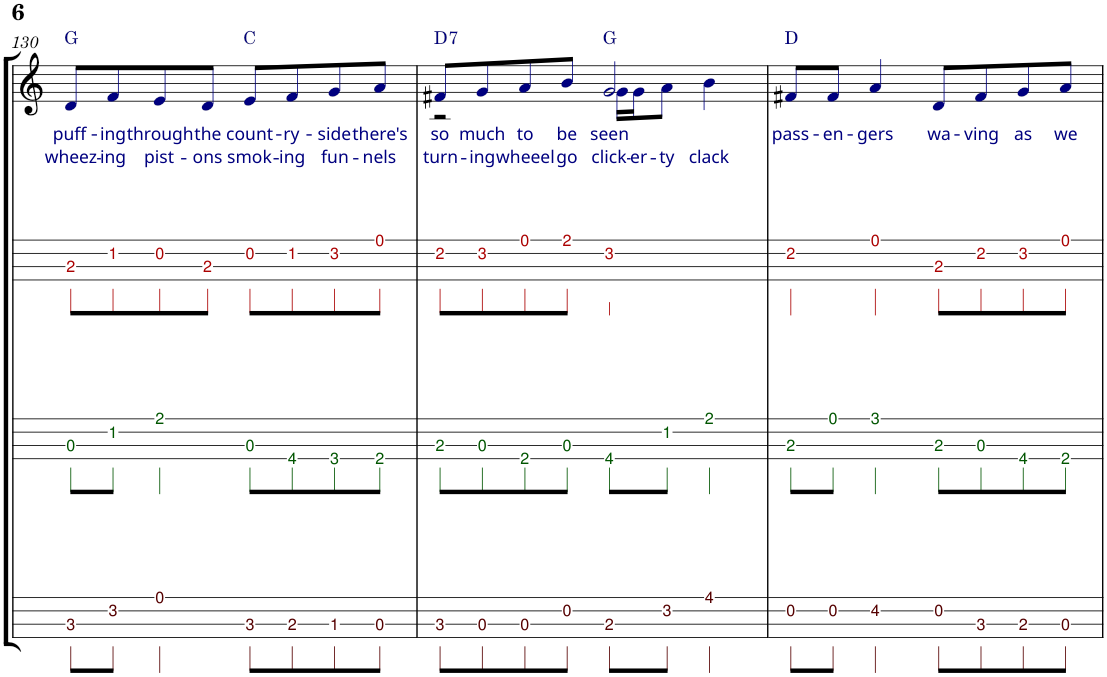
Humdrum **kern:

**kern	**kern	**kern	**kern	**text	**text	**harte	**kern
*part5	*part4	*part3	*part2	*part2	*part2	*part2	*part1
*staff5	*staff4	*staff3	*staff2	*staff2	*staff2	*	*staff1
*I"Bass Guitar	*I"Ukulele	*I"Ukulele	*I"Mandolin	*	*	*	*I"Glockenspiel
*	*	*	*	*	*	*	*I'Gsp
!!LO:PB:g=z
*	*	*	*clefG2	*	*	*	*clefG2
*	*	*	*	*	*	*	*Trd-14c-24
*k[]	*k[]	*k[]	*k[]	*	*	*	*k[]
*C:	*C:	*C:	*C:	*	*	*	*C:
*M4/4	*M4/4	*M4/4	*M4/4	*	*	*	*M4/4
=130	=130	=130	=130	=130	=130	=130	=130
!	!	!	!	!LO:LY:b:color=#00007F	!LO:LY:b:color=#00007F	!	!
8CCi\L	8cj\L	8dZ\L	8dV/L	puff-	wheez-	G:maj	1r
!	!	!	!	!LO:LY:b:color=#00007F	!LO:LY:b:color=#00007F	!	!
8FFi\J	8fj\J	8fZ\	8fV/	-ing	-ing	.	.
!	!	!	!	!LO:LY:b:color=#00007F	!LO:LY:b:color=#00007F	!	!
4GGi\	4bj\	8eZ\	8eV/	through	pist-	.	.
!	!	!	!	!LO:LY:b:color=#00007F	!LO:LY:b:color=#00007F	!	!
.	.	8dZ\J	8dV/J	the	-ons	.	.
!	!	!	!	!LO:LY:b:color=#00007F	!LO:LY:b:color=#00007F	!	!
8CCi\L	8cj\L	8eZ\L	8eV/L	count-	smok-	C:maj	.
!	!	!	!	!LO:LY:b:color=#00007F	!LO:LY:b:color=#00007F	!	!
8BBBi\	8Bj\	8fZ\	8fV/	-ry-	-ing	.	.
!	!	!	!	!LO:LY:b:color=#00007F	!LO:LY:b:color=#00007F	!	!
8BBB-i\	8B-j\	8gZ\	8gV/	-side	fun-	.	.
!	!	!	!	!LO:LY:b:color=#00007F	!LO:LY:b:color=#00007F	!	!
8AAAi\J	8Aj\J	8aZ\J	8aV/J	there's	-nels	.	.
=131	=131	=131	=131	=131	=131	=131	=131
!	!	!	!	!LO:LY:b:color=#00007F	!LO:LY:b:color=#00007F	!LO:H:kt=7	!
*	*	*	*^	*	*	*	*
8CCi\L	8dj\L	8f#Z\L	8f#XV/L	2r	so	turn-	D:7	1r
!	!	!	!	!	!LO:LY:b:color=#00007F	!LO:LY:b:color=#00007F	!	!
8AAAi\	8cj\	8gZ\	8gV/	.	much	-ing	.	.
!	!	!	!	!	!LO:LY:b:color=#00007F	!LO:LY:b:color=#00007F	!	!
8AAAi\	8Aj\	8aZ\	8aV/	.	to	wheeel	.	.
!	!	!	!	!	!LO:LY:b:color=#00007F	!LO:LY:b:color=#00007F	!	!
8DDi\J	8cj\J	8bZ\J	8bV/J	.	be	go	.	.
!	!	!	!	!	!LO:LY:b:color=#00007F	!	!	!
!	!	!	!	!	!	!LO:LY:b:color=#00007F	!	!
8BBBi\L	8Bj\L	2gZ\	2gV/	16gV\LL	.	click-	G:maj	.
!	!	!	!	!	!	!LO:LY:b:color=#00007F	!	!
.	.	.	.	16gV\J	.	-er-	.	.
!	!	!	!	!	!	!LO:LY:b:color=#00007F	!	!
8FFi\J	8fj\J	.	.	8aV\J	.	-ty	.	.
!	!	!	!	!	!	!LO:LY:b:color=#00007F	!	!
4BBi\	4bj\	.	.	4bV\	.	clack	.	.
=132	=132	=132	=132	=132	=132	=132	=132	=132
!	!	!	!	!	!LO:LY:b:color=#00007F	!	!	!
*	*	*	*v	*v	*	*	*	*
8DDi\L	8dj\L	4f#Z\	8f#XV/L	pass-	.	D:maj	1r
!	!	!	!	!LO:LY:b:color=#00007F	!	!	!
8DDi\J	8aj\J	.	8f#V/J	-en-	.	.	.
!	!	!	!	!LO:LY:b:color=#00007F	!	!	!
4FF#i\	4ccj\	4aZ\	4aV/	-gers	.	.	.
!	!	!	!	!LO:LY:b:color=#00007F	!	!	!
8DDi\L	8dj\L	8dZ\L	8dV/L	wa-	.	.	.
!	!	!	!	!LO:LY:b:color=#00007F	!	!	!
8CCi\	8cj\	8f#Z\	8f#V/	-ving	.	.	.
!	!	!	!	!LO:LY:b:color=#00007F	!	!	!
8BBBi\	8Bj\	8gZ\	8gV/	as	.	.	.
!	!	!	!	!LO:LY:b:color=#00007F	!	!	!
8AAAi\J	8Aj\J	8aZ\J	8aV/J	we	.	.	.
=	=	=	=	=	=	=	=
*-	*-	*-	*-	*-	*-	*-	*-
